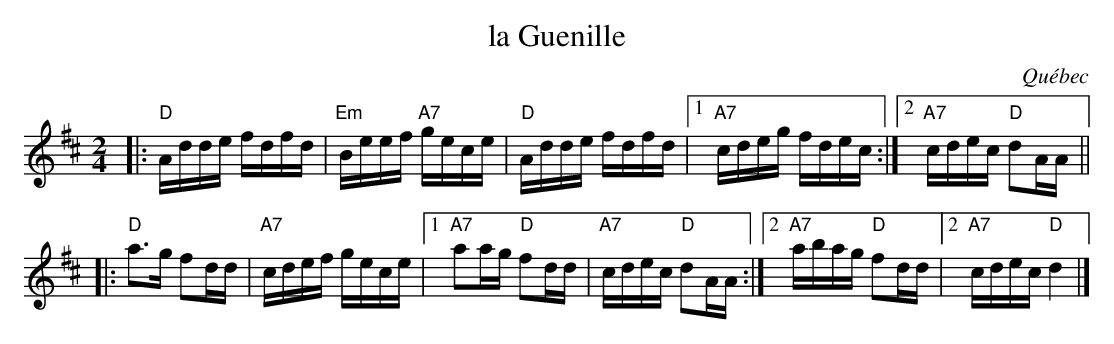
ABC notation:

X:1
T: la Guenille
O: Québec
M: 2/4
L: 1/16
K: D
|: "D"Adde fdfd | "Em"Beef "A7"gece | "D"Adde fdfd |1 "A7"cdeg fdec \
                                                  :|2 "A7"cdec "D"d2AA ||
|: "D"a3g f2dd | "A7"cdef gece |1 "A7"a2ag "D"f2dd | "A7"cdec "D"d2AA \
                              :|2 "A7"abag "D"f2dd |2 "A7"cdec "D"d4 |]
